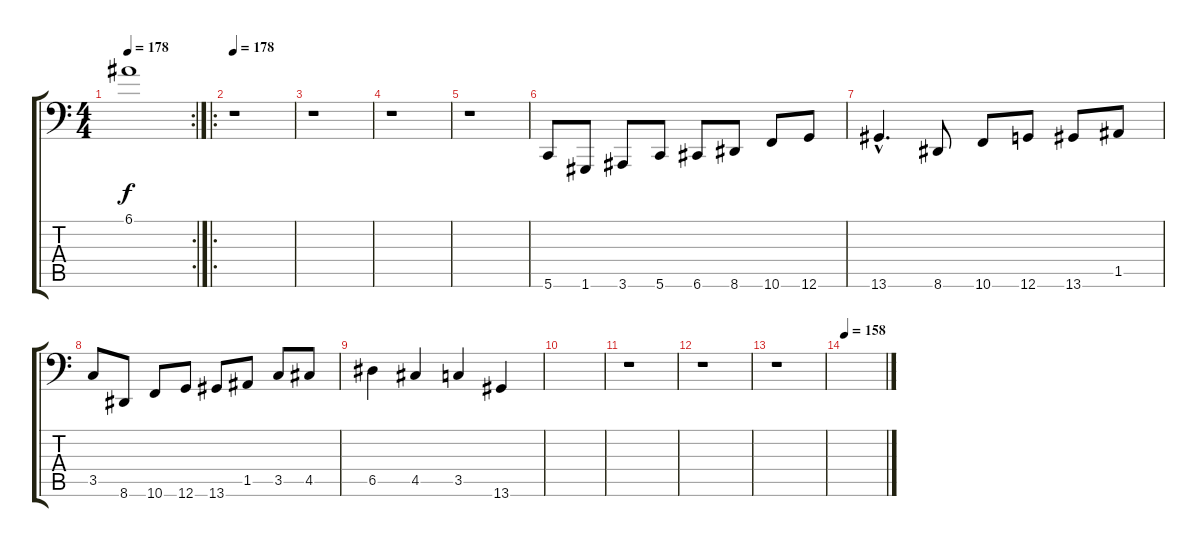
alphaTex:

\track "" {instrument churchorgan}
\staff {score tabs}
\tuning (E4 B3 G3 D3 A2 G1) {hide}
\rc 2
\ts (4 4)
\tempo 178
\clef f4
\ks c
6.1{t}.1{dy f} |
\ro
\tempo 178
r.1 |
r.1 |
r.1 |
r.1 |
5.6.8{volume 13 balance 8 instrument churchorgan} 1.6.8 3.6.8 5.6.8 6.6.8 8.6.8 10.6.8 12.6.8 |
13.6{hac}.4{d} 8.6.8 10.6.8 12.6.8 13.6.8 1.5.8 |
3.5.8 8.6.8 10.6.8 12.6.8 13.6.8 1.5.8 3.5.8 4.5.8 |
6.5.4{volume 0} 4.5.4 3.5.4 13.6.4 |
|
r.1 |
r.1 |
r.1 |
\tempo 158
